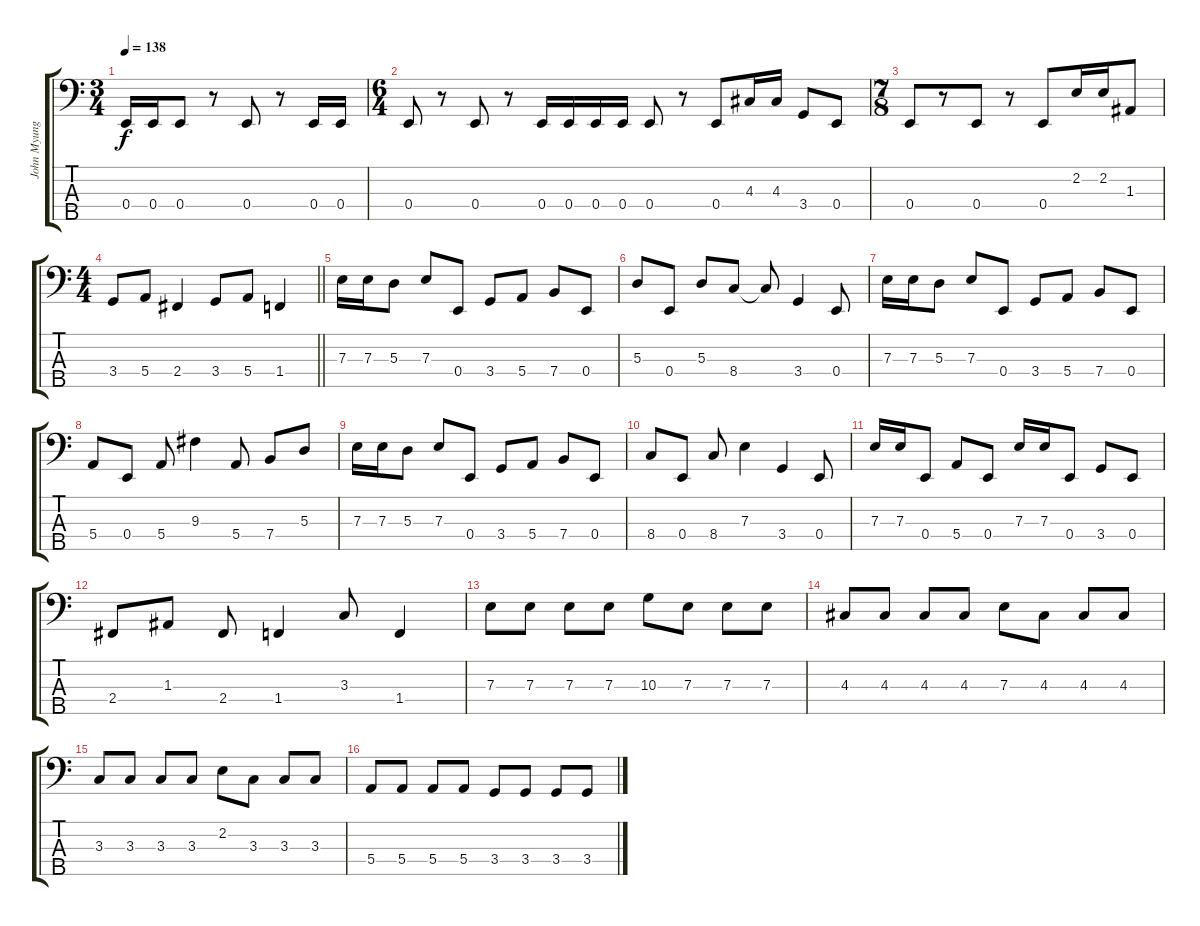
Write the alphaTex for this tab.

\track ("John Myung" "John Myung") {instrument electricbassfinger}
\staff {score tabs}
\tuning (G2 D2 A1 E1 B0) {hide}
\ts (3 4)
\tempo 138
\clef f4
\ks c
0.4.16{dy f} 0.4.16 0.4.8 r.8 0.4.8 r.8 0.4.16 0.4.16 |
\ts (6 4)
0.4.8 r.8 0.4.8 r.8 0.4.16 0.4.16 0.4.16 0.4.16 0.4.8 r.8 0.4.8 4.3.16 4.3.16 3.4.8 0.4.8 |
\ts (7 8)
0.4.8 r.8 0.4.8 r.8 0.4.8 2.2.16 2.2.16 1.3.8 |
\ts (4 4)
\barLineRight lightlight
3.4.8 5.4.8 2.4.4 3.4.8 5.4.8 1.4.4 |
7.3.16 7.3.16 5.3.8 7.3.8 0.4.8 3.4.8 5.4.8 7.4.8 0.4.8 |
5.3.8 0.4.8 5.3.8 8.4.8 8.4{t}.8 3.4.4 0.4.8 |
7.3.16 7.3.16 5.3.8 7.3.8 0.4.8 3.4.8 5.4.8 7.4.8 0.4.8 |
5.4.8 0.4.8 5.4.8 9.3.4 5.4.8 7.4.8 5.3.8 |
7.3.16 7.3.16 5.3.8 7.3.8 0.4.8 3.4.8 5.4.8 7.4.8 0.4.8 |
8.4.8 0.4.8 8.4.8 7.3.4 3.4.4 0.4.8 |
7.3.16 7.3.16 0.4.8 5.4.8 0.4.8 7.3.16 7.3.16 0.4.8 3.4.8 0.4.8 |
2.4.8 1.3.8 2.4.8 1.4.4 3.3.8 1.4.4 |
7.3.8 7.3.8 7.3.8 7.3.8 10.3.8 7.3.8 7.3.8 7.3.8 |
4.3.8 4.3.8 4.3.8 4.3.8 7.3.8 4.3.8 4.3.8 4.3.8 |
3.3.8 3.3.8 3.3.8 3.3.8 2.2.8 3.3.8 3.3.8 3.3.8 |
5.4.8 5.4.8 5.4.8 5.4.8 3.4.8 3.4.8 3.4.8 3.4.8
